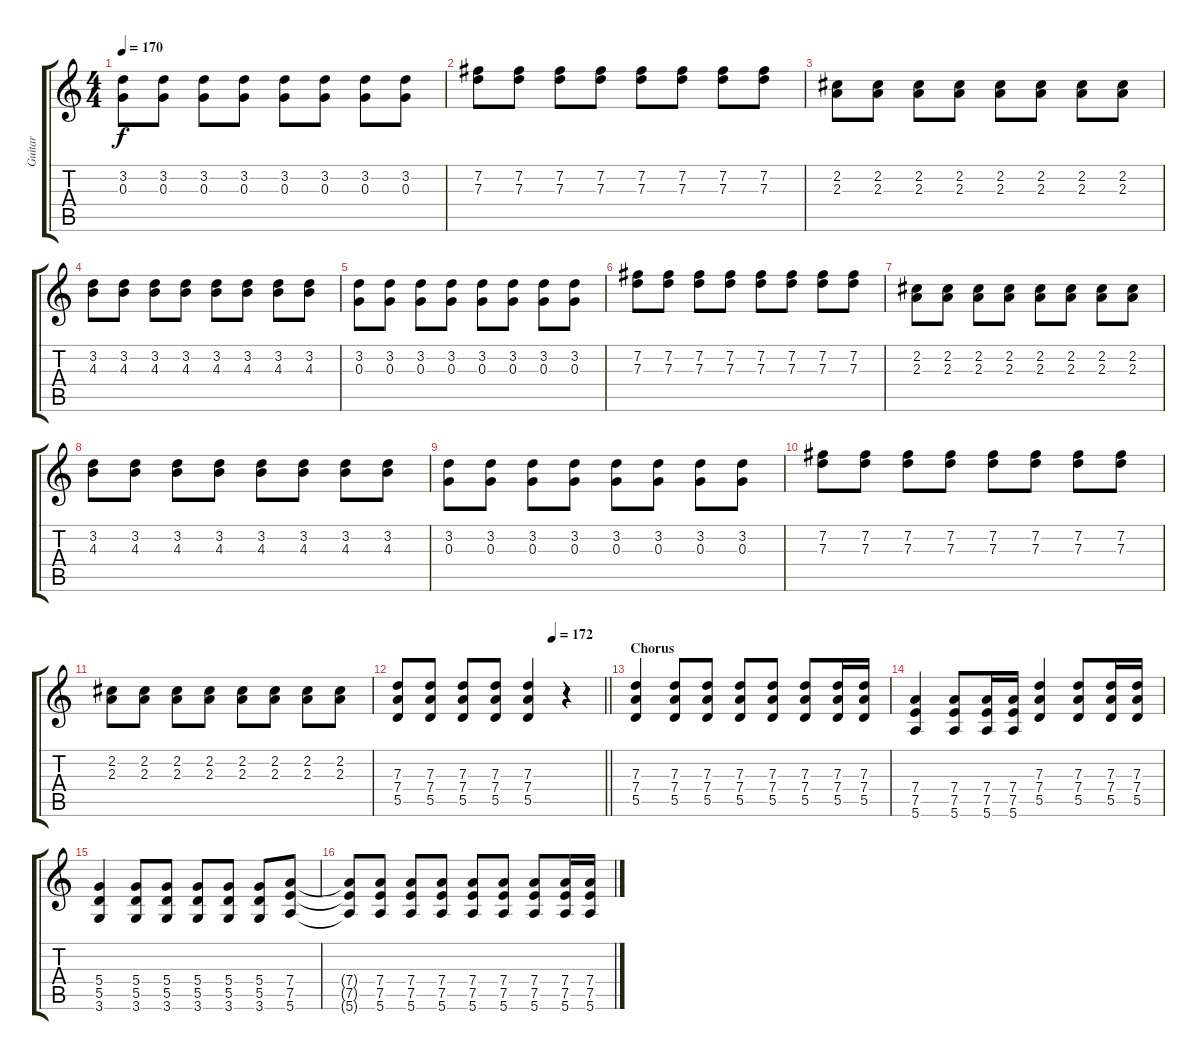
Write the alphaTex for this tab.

\track ("Guitar" "Guitar") {instrument distortionguitar}
\staff {score tabs}
\tuning (E4 B3 G3 D3 A2 E2) {hide}
\ts (4 4)
\tempo 170
\clef g2
\ks c
(3.2 0.3).8{dy f} (3.2 0.3).8 (3.2 0.3).8 (3.2 0.3).8 (3.2 0.3).8 (3.2 0.3).8 (3.2 0.3).8 (3.2 0.3).8 |
(7.2 7.3).8 (7.2 7.3).8 (7.2 7.3).8 (7.2 7.3).8 (7.2 7.3).8 (7.2 7.3).8 (7.2 7.3).8 (7.2 7.3).8 |
(2.2 2.3).8 (2.2 2.3).8 (2.2 2.3).8 (2.2 2.3).8 (2.2 2.3).8 (2.2 2.3).8 (2.2 2.3).8 (2.2 2.3).8 |
(3.2 4.3).8 (3.2 4.3).8 (3.2 4.3).8 (3.2 4.3).8 (3.2 4.3).8 (3.2 4.3).8 (3.2 4.3).8 (3.2 4.3).8 |
(3.2 0.3).8 (3.2 0.3).8 (3.2 0.3).8 (3.2 0.3).8 (3.2 0.3).8 (3.2 0.3).8 (3.2 0.3).8 (3.2 0.3).8 |
(7.2 7.3).8 (7.2 7.3).8 (7.2 7.3).8 (7.2 7.3).8 (7.2 7.3).8 (7.2 7.3).8 (7.2 7.3).8 (7.2 7.3).8 |
(2.2 2.3).8 (2.2 2.3).8 (2.2 2.3).8 (2.2 2.3).8 (2.2 2.3).8 (2.2 2.3).8 (2.2 2.3).8 (2.2 2.3).8 |
(3.2 4.3).8 (3.2 4.3).8 (3.2 4.3).8 (3.2 4.3).8 (3.2 4.3).8 (3.2 4.3).8 (3.2 4.3).8 (3.2 4.3).8 |
(3.2 0.3).8 (3.2 0.3).8 (3.2 0.3).8 (3.2 0.3).8 (3.2 0.3).8 (3.2 0.3).8 (3.2 0.3).8 (3.2 0.3).8 |
(7.2 7.3).8 (7.2 7.3).8 (7.2 7.3).8 (7.2 7.3).8 (7.2 7.3).8 (7.2 7.3).8 (7.2 7.3).8 (7.2 7.3).8 |
(2.2 2.3).8 (2.2 2.3).8 (2.2 2.3).8 (2.2 2.3).8 (2.2 2.3).8 (2.2 2.3).8 (2.2 2.3).8 (2.2 2.3).8 |
\tempo (172 0.75)
\barLineRight lightlight
(7.3 7.4 5.5).8 (7.3 7.4 5.5).8 (7.3 7.4 5.5).8 (7.3 7.4 5.5).8 (7.3 7.4 5.5).4 r.4 |
\section ("" "Chorus")
(7.3 7.4 5.5).4 (7.3 7.4 5.5).8 (7.3 7.4 5.5).8 (7.3 7.4 5.5).8 (7.3 7.4 5.5).8 (7.3 7.4 5.5).8 (7.3 7.4 5.5).16 (7.3 7.4 5.5).16 |
(7.4 7.5 5.6).4 (7.4 7.5 5.6).8 (7.4 7.5 5.6).16 (7.4 7.5 5.6).16 (7.3 7.4 5.5).4 (7.3 7.4 5.5).8 (7.3 7.4 5.5).16 (7.3 7.4 5.5).16 |
(5.4 5.5 3.6).4 (5.4 5.5 3.6).8 (5.4 5.5 3.6).8 (5.4 5.5 3.6).8 (5.4 5.5 3.6).8 (5.4 5.5 3.6).8 (7.4 7.5 5.6).8 |
(7.4{t} 7.5{t} 5.6{t}).8 (7.4 7.5 5.6).8 (7.4 7.5 5.6).8 (7.4 7.5 5.6).8 (7.4 7.5 5.6).8 (7.4 7.5 5.6).8 (7.4 7.5 5.6).8 (7.4 7.5 5.6).16 (7.4 7.5 5.6).16
